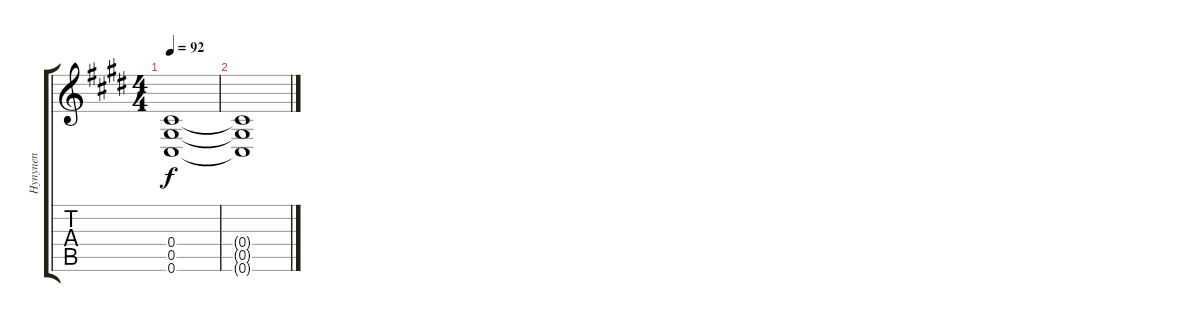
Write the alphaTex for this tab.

\track ("Hynynen" "Hynynen") {instrument distortionguitar}
\staff {score tabs}
\tuning (Eb4 Bb3 Gb3 Db3 Ab2 Db2) {hide}
\ts (4 4)
\tempo 92
\clef g2
\ks c#minor
(0.4{t} 0.5{t} 0.6{t}).1{dy f volume 0} |
(0.4{t} 0.5{t} 0.6{t}).1
